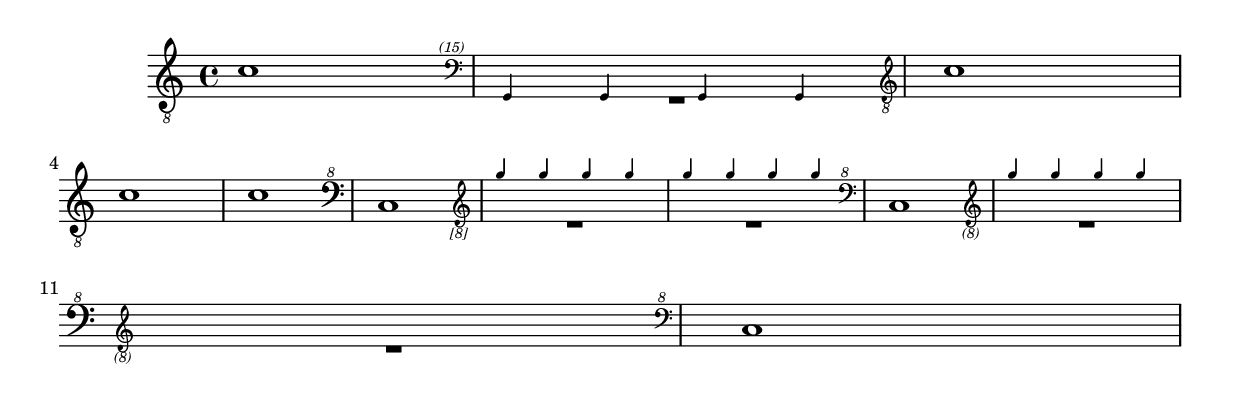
\version "2.19.21"

\header {
  texidoc = "Optional transposition for clefs for cue notes is supported
by using parentheses or brackets around the transposition number."
}

vI = \relative c'' { \clef "treble" \repeat unfold 40 g4 }
\addQuote vIQuote { \vI }

Solo = \relative {
  \clef "treble_8" c'1 |
  \cueDuringWithClef #"vIQuote" #UP #"bass^(15)" { R1 } |
  c1 | \break
  c c
  \clef "bass^8" c1 |
  \cueDuringWithClef #"vIQuote" #UP #"G_[8]" { R1 R1 } |
  c
  \cueDuringWithClef #"vIQuote" #UP #"treble_(8)" { R1 \break R } |
  c
}

\score {
  <<
    \new Staff \new Voice \Solo
  >>
}
